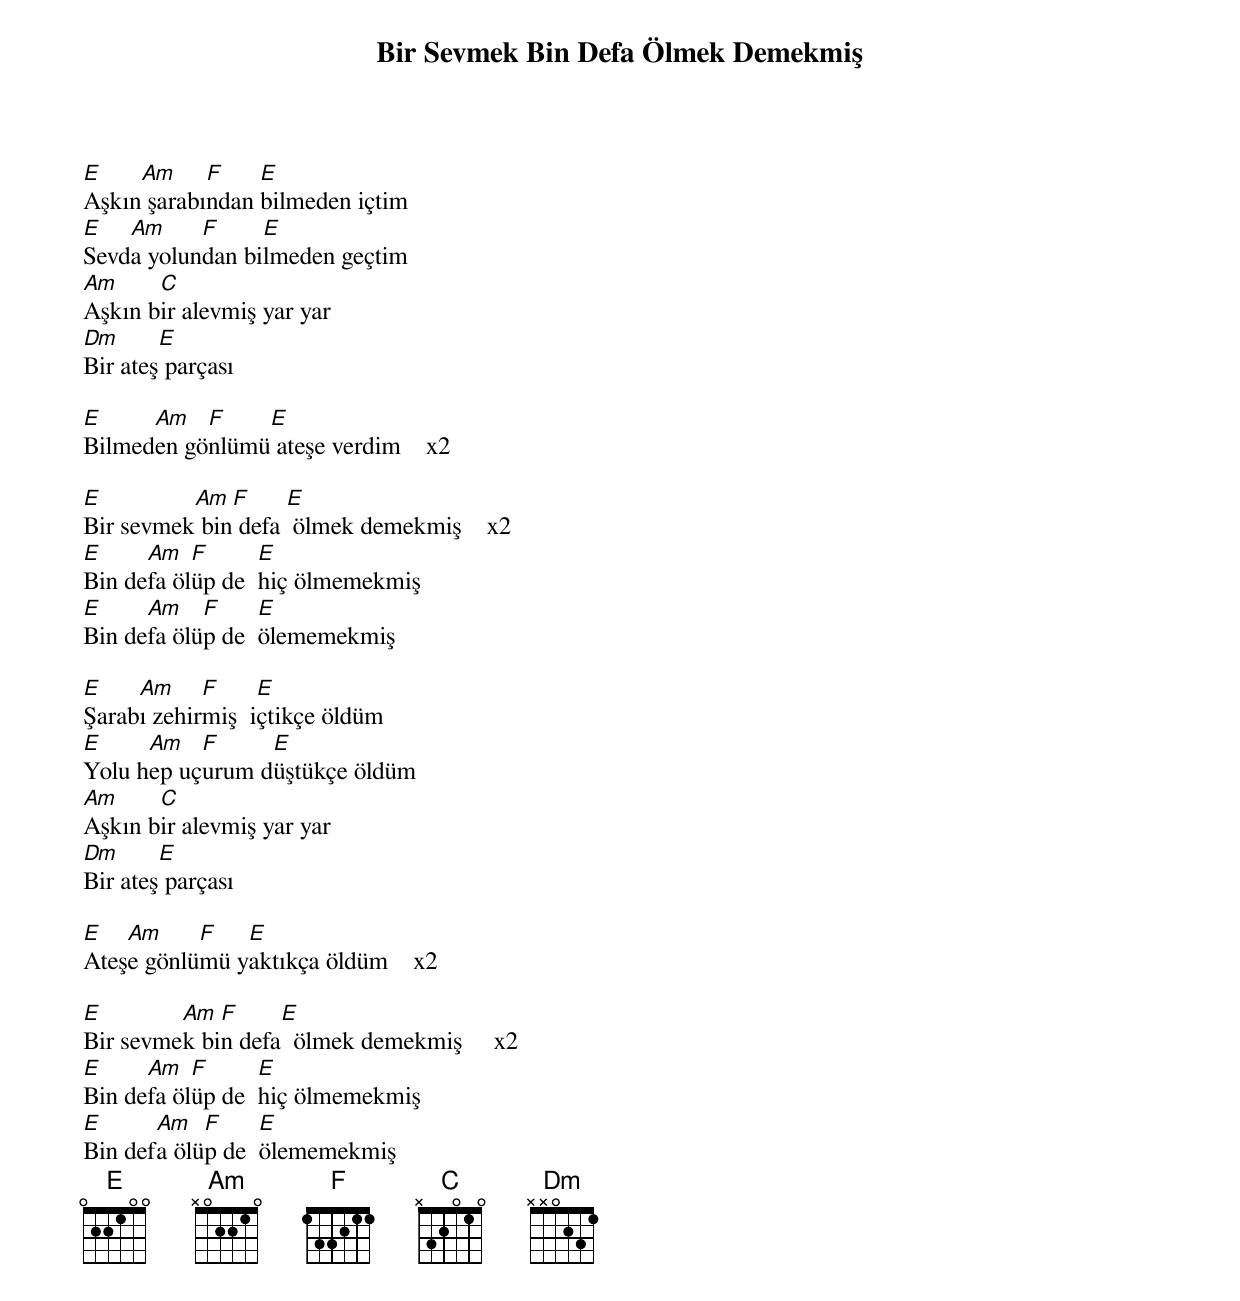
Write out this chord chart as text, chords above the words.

{title: Bir Sevmek Bin Defa Ölmek Demekmiş}
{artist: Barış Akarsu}

E    Am     F    E
Aşkın şarabından bilmeden içtim
E   Am     F     E
Sevda yolundan bilmeden geçtim
Am     C
Aşkın bir alevmiş yar yar
Dm      E
Bir ateş parçası

E     Am   F    E
Bilmeden gönlümü ateşe verdim    x2

E         Am  F     E
Bir sevmek bin defa  ölmek demekmiş    x2
E     Am   F      E
Bin defa ölüp de  hiç ölmemekmiş
E     Am    F     E
Bin defa ölüp de  ölememekmiş

E    Am     F     E
Şarabı zehirmiş  içtikçe öldüm
E     Am   F     E
Yolu hep uçurum düştükçe öldüm
Am     C
Aşkın bir alevmiş yar yar
Dm      E
Bir ateş parçası

E   Am     F   E
Ateşe gönlümü yaktıkça öldüm    x2

E        Am  F     E
Bir sevmek bin defa  ölmek demekmiş     x2
E     Am   F      E
Bin defa ölüp de  hiç ölmemekmiş
E      Am   F     E
Bin defa ölüp de  ölememekmiş
